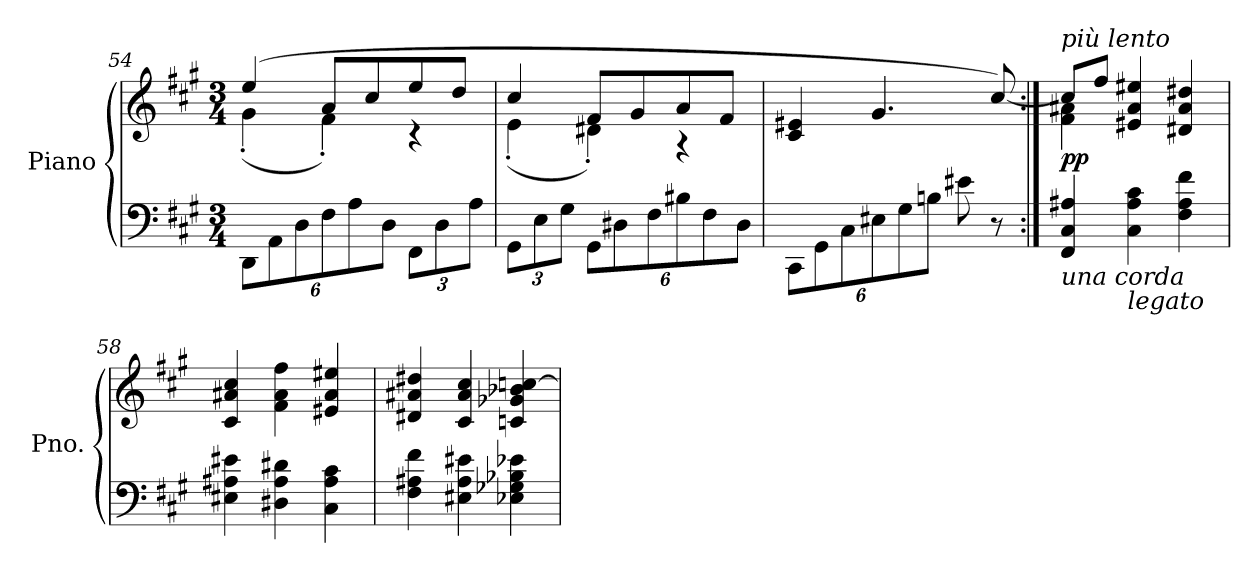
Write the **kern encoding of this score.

**kern	**kern	**dynam
*part1	*part1	*part1
*staff2	*staff1	*staff1/2
*I"Piano	*	*
*I'Pno.	*	*
*clefF4	*clefG2	*
*k[f#c#g#]	*k[f#c#g#]	*
*M3/4	*M3/4	*
=54	=54	=54
*	*^	*
12DD\L	(>4ee/	(<4g#'\	.
12AA\	.	.	.
12D\	.	.	.
12F#\	8a/L	4f#'\)	.
12A\	.	.	.
.	8cc#/	.	.
12D\J	.	.	.
*Xbrackettup	*	*	*
12FF#\L	8ee/	4r	.
12D\	.	.	.
.	8dd/J	.	.
12A\J	.	.	.
=55	=55	=55	=55
12GG#\L	4cc#/	(<4e'\	.
12E\	.	.	.
12G#\J	.	.	.
*brackettup	*	*	*
12GG#\L	8f#/L	4d#X'\)	.
12D#X\	.	.	.
.	8g#/	.	.
12F#\	.	.	.
12B#X\	8a/	4r	.
12F#\	.	.	.
.	8f#/J	.	.
12D#\J	.	.	.
*	*v	*v	*
=56	=56	=56
12CC#\L	4c#/ 4e#X/	.
12GG#\	.	.
12C#\	.	.
12E#X\	4.g#/	.
12G#\	.	.
12Bn\J	.	.
8e#X\	.	.
8r	[8cc#/)	.
!!LO:LB:g=z
=57:|!	=57:|!	=57:|!
*	*^	*
!	!LO:TX:a:i:t=più lento	!	!
!LO:TX:b:i:t=una corda	!	!	!
!	!	!	!LO:DY:b
4FF#/ 4C#/ 4A#X/	8cc#/L]	4f#\ 4a#X\	pp
.	8ff#/J	.	.
!LO:TX:b:i:t=legato	!	!	!
4C#\ 4A#\ 4c#\	4e#X/ 4a#/ 4ee#X/	2ryy	.
4F#\ 4A#\ 4f#\	4d#X/ 4a#/ 4dd#X/	.	.
*	*v	*v	*
=58	=58	=58
4E#X\ 4A#X\ 4e#X\	4c#/ 4a#X/ 4cc#/	.
4D#X\ 4A#\ 4d#X\	4f#\ 4a#\ 4ff#\	.
4C#\ 4A#\ 4c#\	4e#X/ 4a#/ 4ee#X/	.
=59	=59	=59
4F#\ 4A#X\ 4f#\	4d#X/ 4a#X/ 4dd#X/	.
4E#X\ 4A#\ 4e#X\	4c#/ 4a#/ 4cc#/	.
4E-X\ 4G-X\ 4B-X\ 4e-X\	4cn/ 4g-X/ 4b-X/ [4ccn/	.
=	=	=
*-	*-	*-
